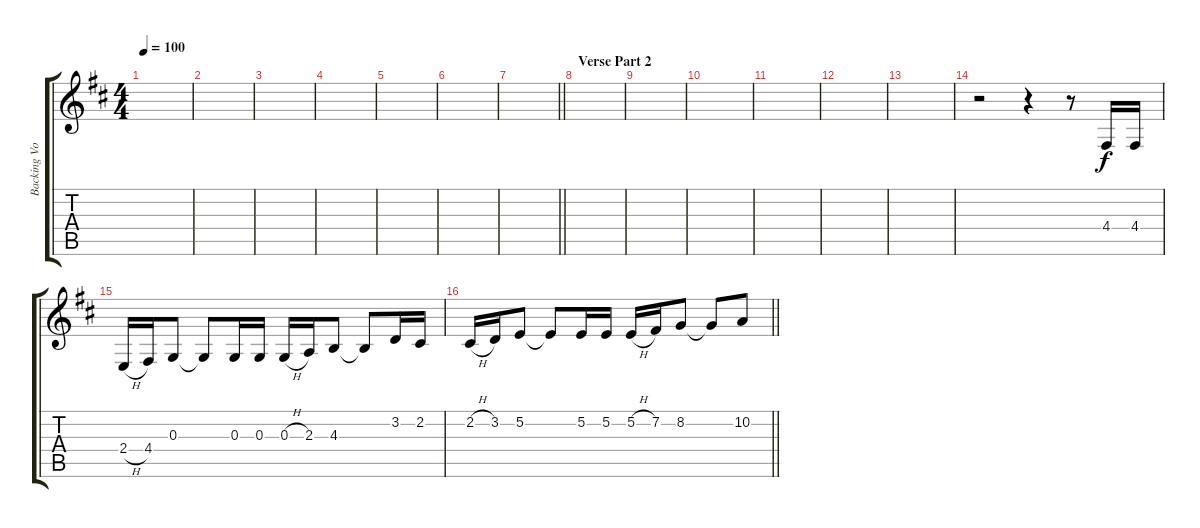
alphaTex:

\track ("Backing Vocals" "Backing Vo") {instrument tenorsax}
\staff {score tabs}
\tuning (E4 B3 G3 D3 A2 E2) {hide}
\ts (4 4)
\tempo 100
\clef g2
\ks d
|
|
|
|
|
|
\barLineRight lightlight
|
\section ("" "Verse Part 2")
|
|
|
|
|
|
r.2 r.4 r.8 4.4.16 4.4.16 |
2.4{h}.16 4.4.16 0.3.8 0.3{t}.8 0.3.16 0.3.16 0.3{h}.16 2.3.16 4.3.8 4.3{t}.8 3.2.16 2.2.16 |
\barLineRight lightlight
2.2{h}.16 3.2.16 5.2.8 5.2{t}.8 5.2.16 5.2.16 5.2{h}.16 7.2.16 8.2.8 8.2{t}.8 10.2.8
